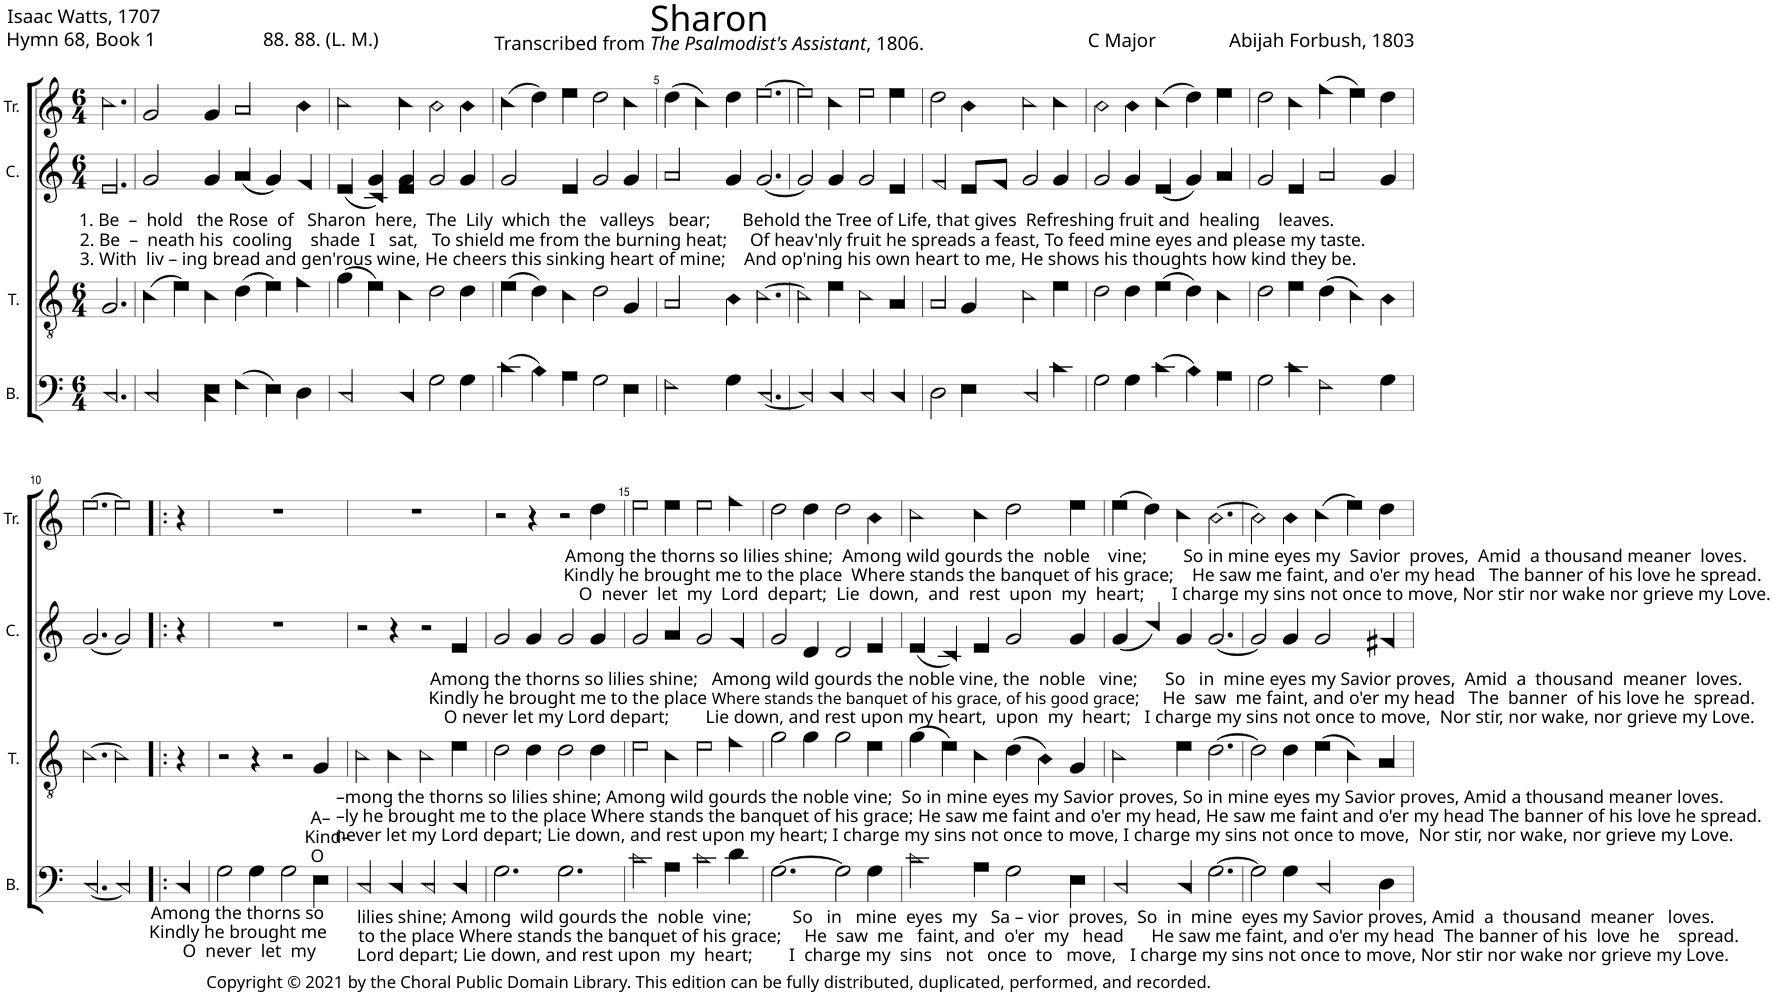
**kern	**kern	**kern	**kern
*part4	*part3	*part2	*part1
*staff4	*staff3	*staff2	*staff1
*I"B.	*I"T.	*I"C.	*I"Tr.
*I'B.	*I'T.	*I'C.	*I'Tr.
*clefF4	*clefGv2	*clefG2	*clefG2
*k[]	*k[]	*k[]	*k[]
*M6/4	*M6/4	*M6/4	*M6/4
=1	=1	=1	=1
!	!LO:TX:a:t=1. Be  –  hold   the Rose  of   Sharon  here,  The  Lily  which  the   valleys   bear;       Behold the Tree of Life, that gives  Refreshing fruit and  healing    leaves.	!	!
!	!LO:TX:a:t=2. Be  –  neath his  cooling    shade  I   sat,   To shield me from the burning heat;     Of heav'nly fruit he spreads a feast, To feed mine eyes and please my taste.	!	!
!	!LO:TX:a:t=3. With  liv – ing bread and gen'rous wine, He cheers this sinking heart of mine;    And op'ning his own heart to me, He shows his thoughts how kind they be.	!	!
2.C!/	2.G!/	2.e!/	2.cc!\
=2	=2	=2	=2
2C!/	(4c!\	2g!/	2g!/
.	4e!\)	.	.
4C!\ 4E!\	4c!\	4g!/	4g!/
(4F!\	(4d!\	(4a!/	2a!/
4E!\)	4e!\)	4g!/)	.
4D!\	4f!\	4f!/	4b!\
=3	=3	=3	=3
2C!/	(4g!\	(4e!/	2cc!\
.	4e!\)	4c!/ 4g!/)	.
4C!/	4c!\	4e!/ 4g!/	4cc!\
2G!\	2d!\	2g!/	2b!\
4G!\	4d!\	4g!/	4b!\
=4	=4	=4	=4
(4c!\	(4e!\	2g!/	(4cc!\
4B!\)	4d!\)	.	4dd!\)
4A!\	4c!\	4e!/	4ee!\
2G!\	2d!\	2g!/	2dd!\
4E!\	4G!/	4g!/	4cc!\
=5	=5	=5	=5
2F!\	2A!/	2a!/	(4dd!\
.	.	.	4cc!\)
4G!\	4B!\	4g!/	4dd!\
[2.C!/	[2.c!\	[2.g!/	[2.ee!\
=6	=6	=6	=6
2C!/]	2c!\]	2g!/]	2ee!\]
4C!/	4e!\	4g!/	4cc!\
2C!/	2c!\	2g!/	2ee!\
4C!/	4A!/	4e!/	4ee!\
=7	=7	=7	=7
2D!\	2A!/	2f!/	2dd!\
4E!\	4G!/	8e!/L	4b!\
.	.	8f!/J	.
2C!/	2c!\	2g!/	2cc!\
4c!\	4e!\	4g!/	4cc!\
=8	=8	=8	=8
2G!\	2d!\	2g!/	2b!\
4G!\	4d!\	4g!/	4b!\
(4c!\	(4e!\	(4e!/	(4cc!\
4B!\)	4d!\)	4g!/)	4dd!\)
4A!\	4c!\	4a!/	4ee!\
=9	=9	=9	=9
2G!\	2d!\	2g!/	2dd!\
4c!\	4e!\	4e!/	4cc!\
2F!\	(4d!\	2a!/	(4ff!\
.	4c!\)	.	4ee!\)
4G!\	4B!\	4g!/	4dd!\
!!LO:LB:g=z
=10	=10	=10	=10
[2.C!/	[2.c!\	[2.g!/	[2.ee!\
2C!/]	2c!\]	2g!/]	2ee!\]
=11!|:	=11!|:	=11!|:	=11!|:
!LO:TX:b:t=Among the thorns so	!	!	!
!LO:TX:b:t=Kindly he brought me	!	!	!
!LO:TX:b:t=O  never  let  my	!	!	!
4C!/	4r	4r	4r
=12	=12	=12	=12
2G!\	2r	1.r	1.r
4G!\	4r	.	.
2G!\	2r	.	.
!LO:TX:a:t=A–	!	!	!
!LO:TX:a:t=Kind–	!	!	!
!LO:TX:a:t=O	!	!	!
4E!\	4G!/	.	.
=13	=13	=13	=13
!LO:TX:a:t=–mong the thorns so lilies shine; Among wild gourds the noble vine;  So in mine eyes my Savior proves, So in mine eyes my Savior proves, Amid a thousand meaner loves.	!	!	!
!LO:TX:a:t=–ly he brought me to the place Where stands the banquet of his grace; He saw me faint and o'er my head, He saw me faint and o'er my head The banner of his love he spread.	!	!	!
!LO:TX:a:t=never let my Lord depart; Lie down, and rest upon my heart; I charge my sins not once to move, I charge my sins not once to move,  Nor stir, nor wake, nor grieve my Love.	!	!	!
2C!/	2c!\	2r	1.r
!LO:TX:b:t=lilies shine; Among  wild gourds the  noble  vine;         So   in   mine  eyes  my   Sa – vior  proves,  So  in  mine  eyes my Savior proves, Amid  a  thousand  meaner   loves.	!	!	!
!LO:TX:b:t=to the place Where stands the banquet of his grace;     He  saw  me   faint, and  o'er  my   head      He saw me faint, and o'er my head  The banner of his  love  he    spread.	!	!	!
!LO:TX:b:t=Lord depart; Lie down, and rest upon  my  heart;        I  charge my  sins   not   once  to   move,   I charge my sins not once to move, Nor stir nor wake nor grieve my Love.	!	!	!
4C!/	4c!\	4r	.
2C!/	2c!\	2r	.
!	!LO:TX:a:t=Among the thorns so lilies shine;   Among wild gourds the noble vine, the  noble   vine;      So   in  mine eyes my Savior proves,  Amid  a  thousand  meaner  loves.	!	!
!	!LO:TX:a:t=Kindly he brought me to the place	!	!
!	!LO:TX:a:t=Where stands the banquet of his grace, of his good grac	!	!
!	!LO:TX:a:t=e;     He  saw  me faint, and o'er my head   The  banner  of his love he  spread.	!	!
!	!LO:TX:a:t=O never let my Lord depart;        Lie down, and rest upon my heart,  upon  my  heart;   I charge my sins not once to move,  Nor stir, nor wake, nor grieve my Love.	!	!
4C!/	4e!\	4e!/	.
=14	=14	=14	=14
2.G!\	2d!\	2g!/	2r
.	4d!\	4g!/	4r
2.G!\	2d!\	2g!/	2r
!	!	!LO:TX:a:t=Among the thorns so lilies shine;  Among wild gourds the  noble    vine;        So in mine eyes my  Savior  proves,  Amid  a thousand meaner  loves.	!
!	!	!LO:TX:a:t=Kindly he brought me to the place  Where stands the banquet of his grace;    He saw me faint, and o'er my head   The banner of his love he spread.	!
!	!	!LO:TX:a:t=O  never  let  my  Lord  depart;  Lie  down,  and  rest  upon  my  heart;      I charge my sins not once to move, Nor stir nor wake nor grieve my Love.	!
.	4d!\	4g!/	4dd!\
=15	=15	=15	=15
2c!\	2e!\	2g!/	2ee!\
4A!\	4c!\	4a!/	4ee!\
2c!\	2e!\	2g!/	2ee!\
4d!\	4f!\	4f!/	4ff!\
=16	=16	=16	=16
[2.G!\	2g!\	2g!/	2dd!\
.	4g!\	4d!/	4dd!\
2G!\]	2g!\	2d!/	2dd!\
4G!\	4e!\	4e!/	4b!\
=17	=17	=17	=17
2c!\	(4g!\	(4e!/	2cc!\
.	4e!\)	4c!/)	.
4A!\	4c!\	4e!/	4cc!\
2G!\	(4d!\	2g!/	2dd!\
.	4B!\)	.	.
4E!\	4G!/	4g!/	4ee!\
=18	=18	=18	=18
2C!/	2c!\	(4g!/	(4ee!\
.	.	4cc!/)	4dd!\)
4C!/	4e!\	4g!/	4cc!\
[2.G!\	[2.d!\	[2.g!/	[2.b!\
=19	=19	=19	=19
2G!\]	2d!\]	2g!/]	2b!\]
4G!\	4d!\	4g!/	4b!\
2C!/	(4e!\	2g!/	(4cc!\
.	4c!\)	.	4ee!\)
4D!\	4A!/	4f#X!/	4dd!\
=	=	=	=
*-	*-	*-	*-
